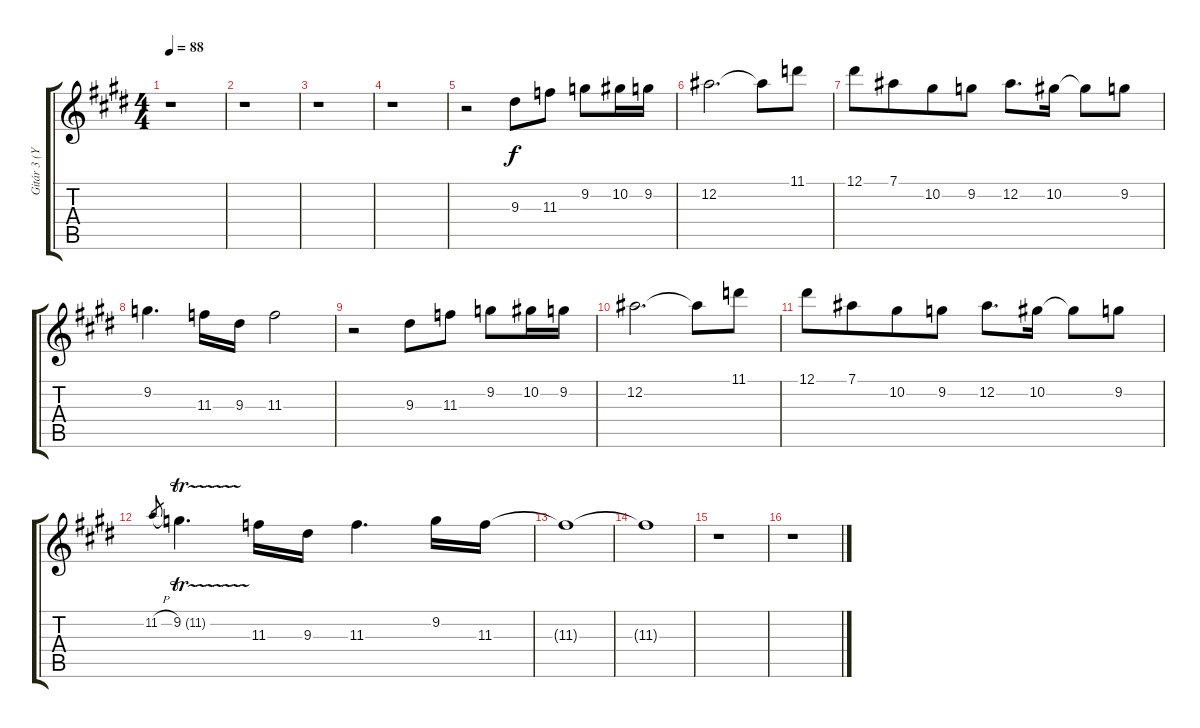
\track ("Gitár 3 (Yngwie Malmsteen)" "Gitár 3 (Y") {instrument distortionguitar}
\staff {score tabs}
\tuning (Eb4 Bb3 Gb3 Db3 Ab2 Eb2) {hide}
\ts (4 4)
\tempo 88
\clef g2
\ks e
r.1{dy f instrument distortionguitar} |
r.1 |
r.1 |
r.1 |
r.2 9.3.8 11.3.8 9.2.8 10.2.16 9.2.16 |
12.2.2{d} 12.2{t}.8 11.1.8 |
12.1.8 7.1.8{beam merge} 10.2.8 9.2.8 12.2.8{d} 10.2.16 10.2{t}.8 9.2.8 |
9.2.4{d} 11.3.16 9.3.16 11.3.2 |
r.2 9.3.8 11.3.8 9.2.8 10.2.16 9.2.16 |
12.2.2{d} 12.2{t}.8 11.1.8 |
12.1.8 7.1.8{beam merge} 10.2.8 9.2.8 12.2.8{d} 10.2.16 10.2{t}.8 9.2.8 |
11.2{h}.8{gr} 9.2{tr (11 32)}.4{d} 11.3.16 9.3.16 11.3.4{d} 9.2.16 11.3.16 |
11.3{t}.1 |
11.3{t}.1 |
r.1 |
r.1
